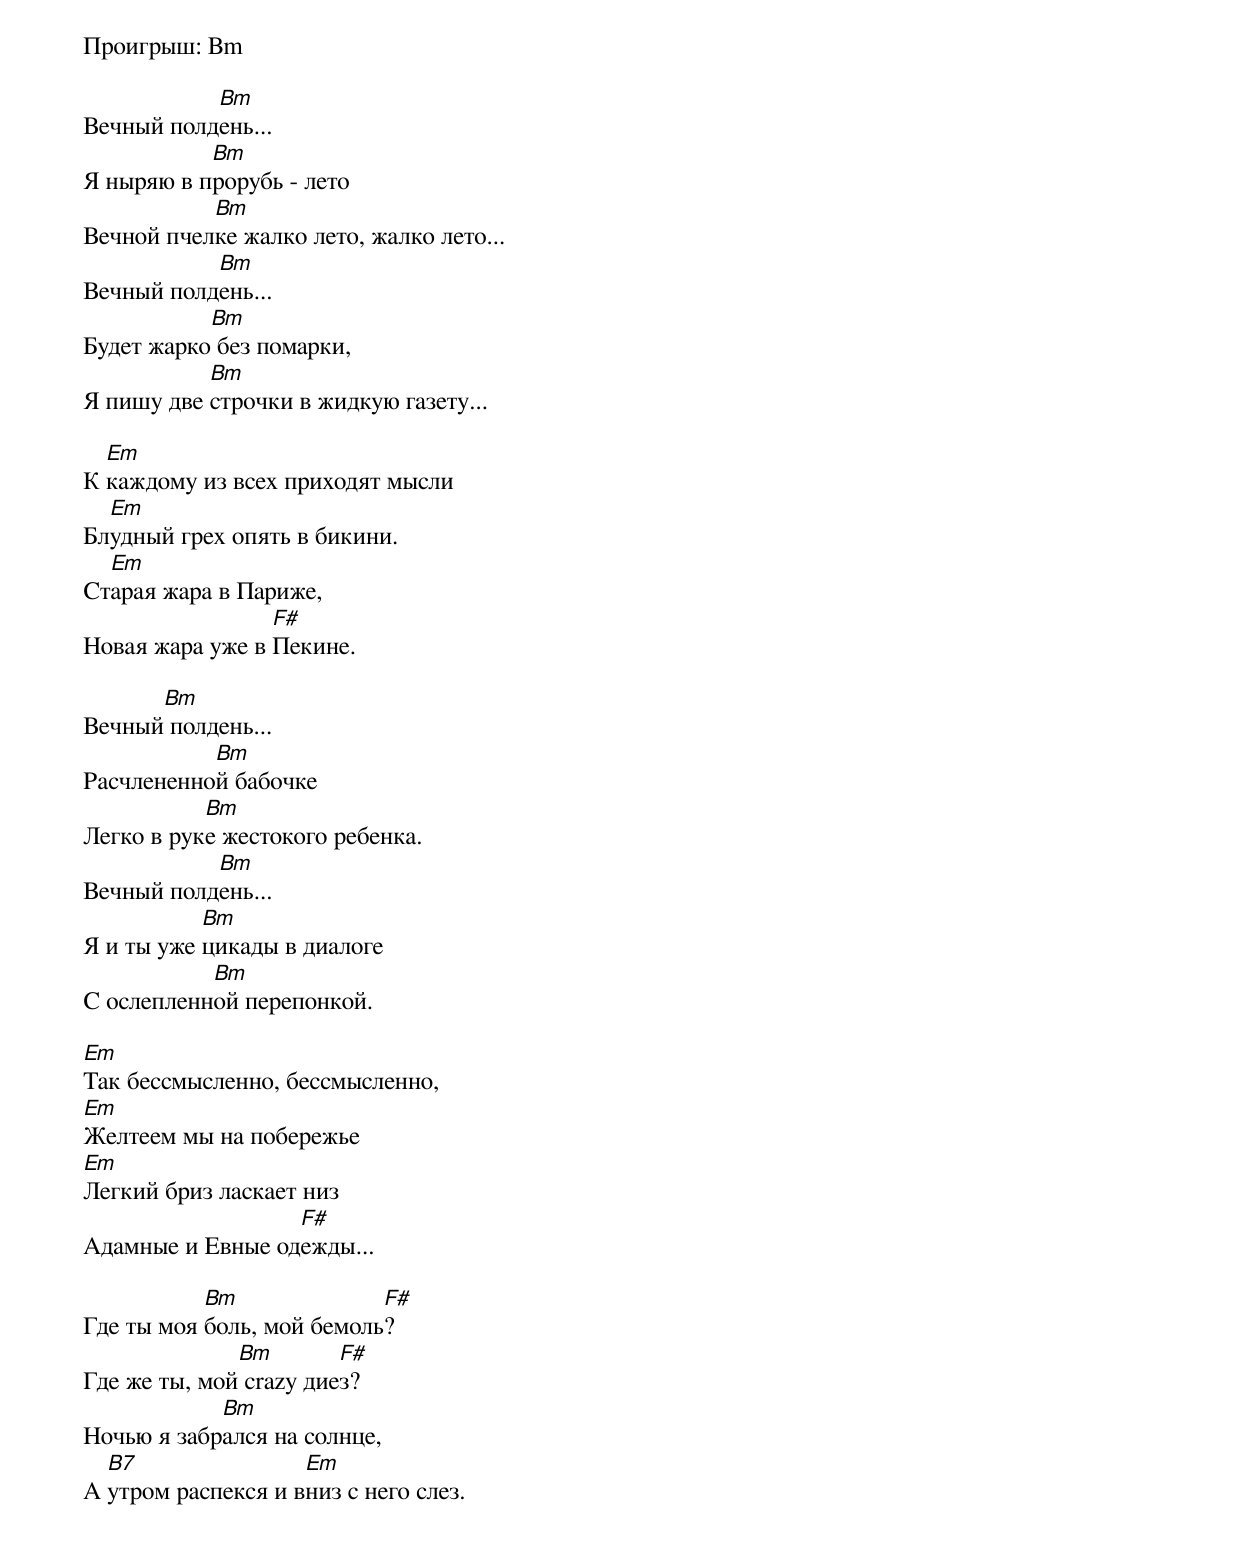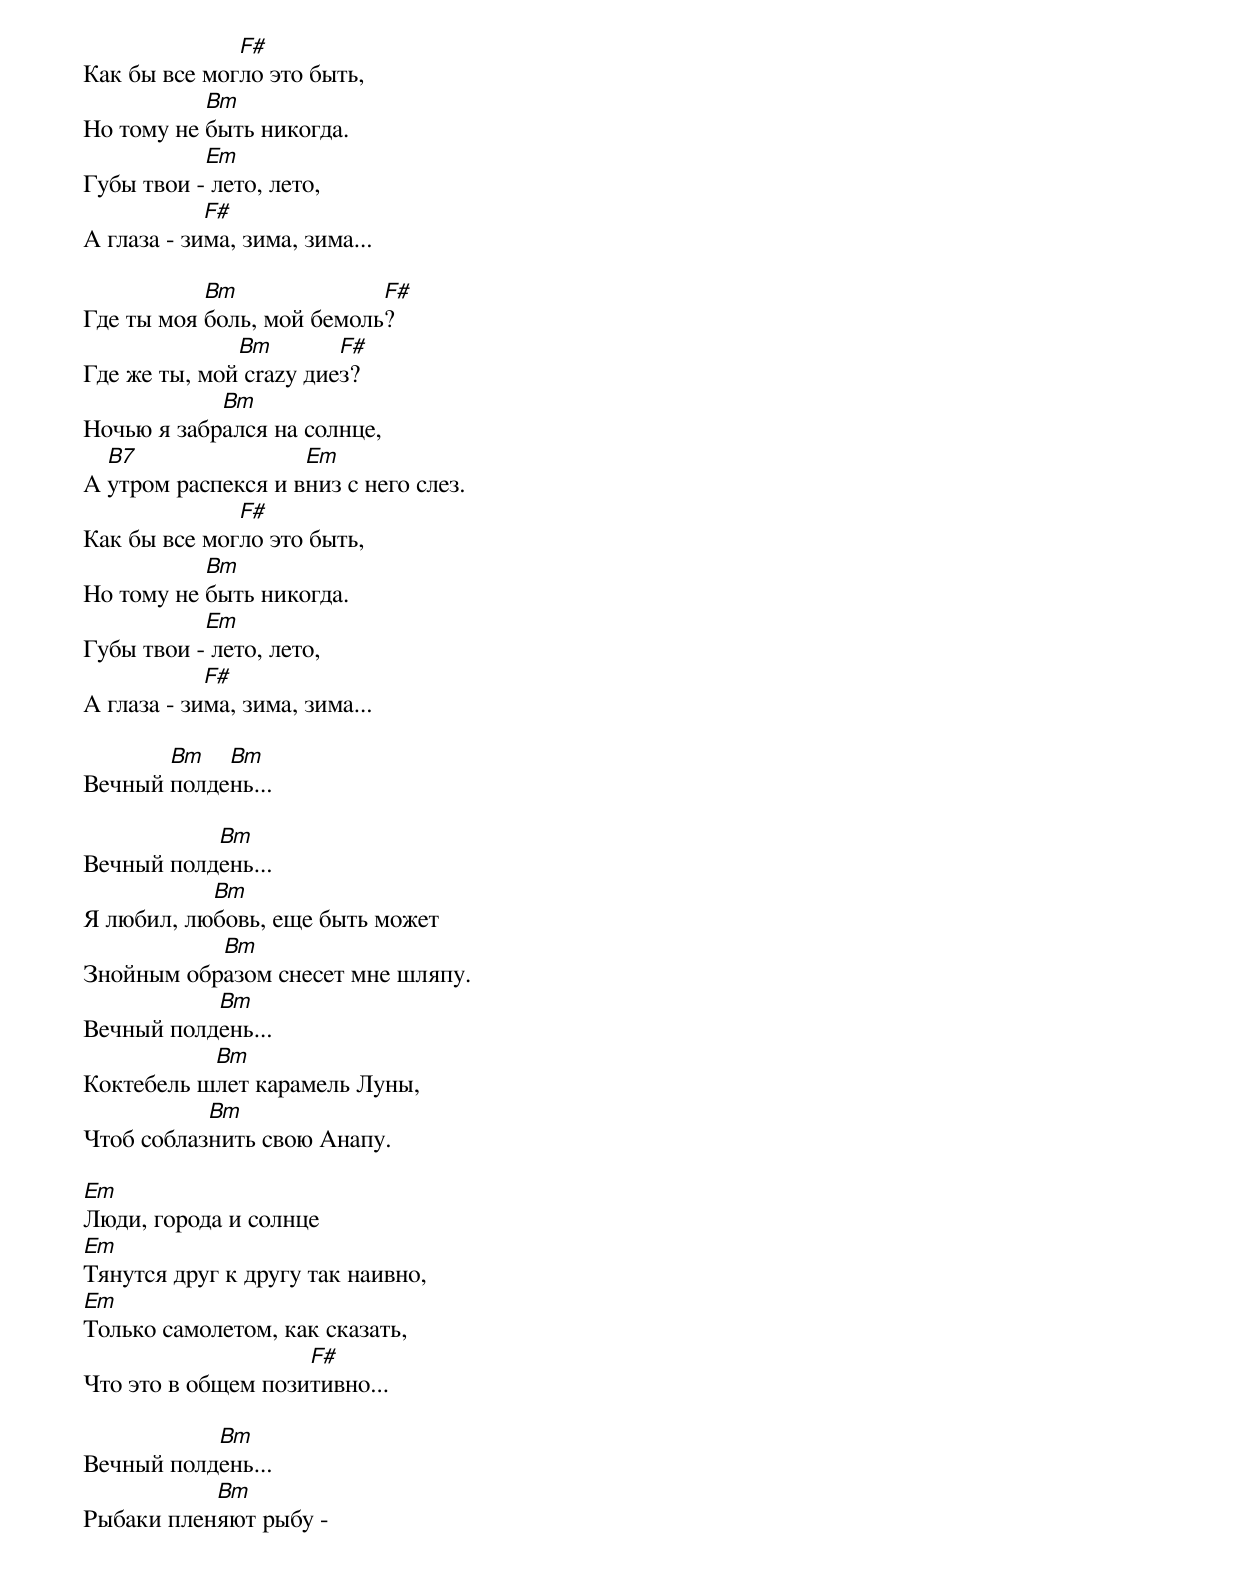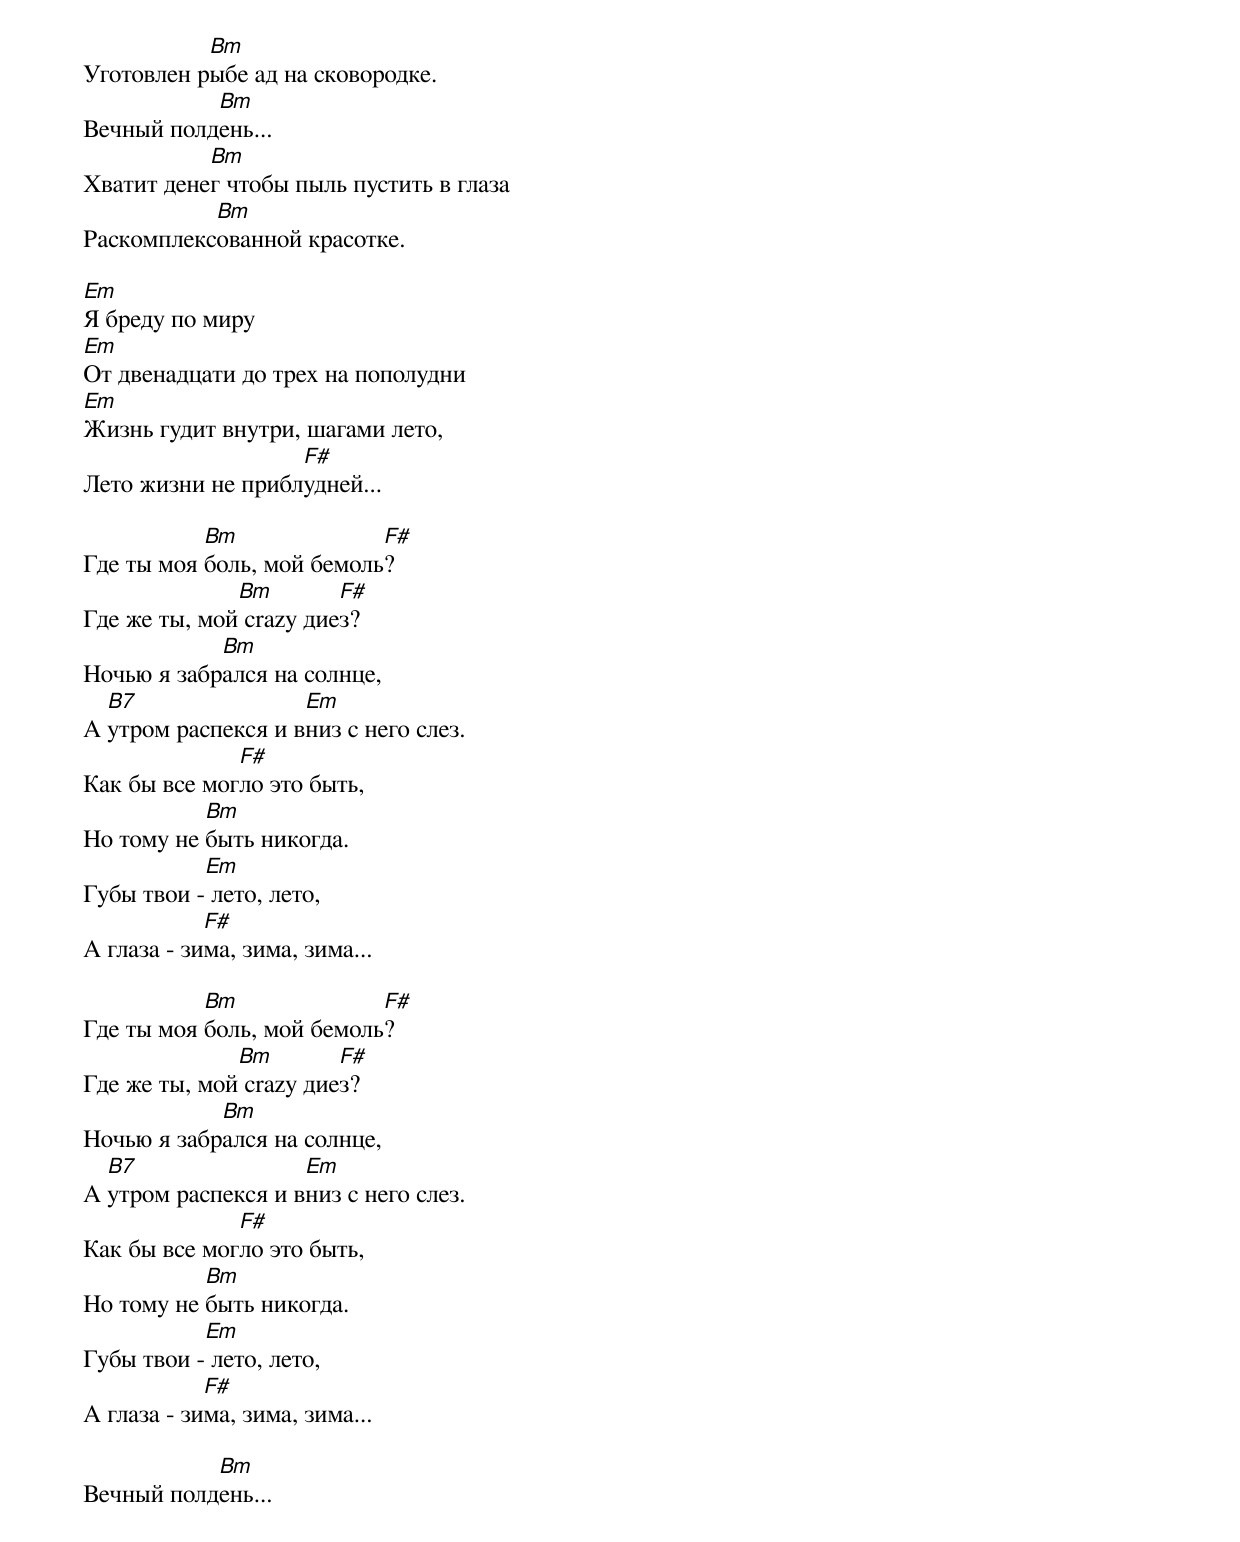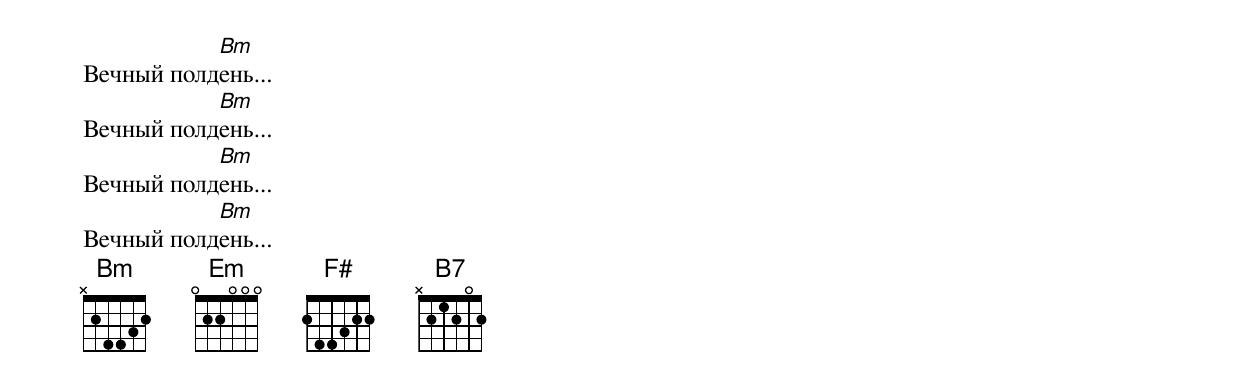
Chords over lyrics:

Проигрыш: Bm

           Bm
Вечный полдень...
           Bm
Я ныряю в прорубь - лето
           Bm
Вечной пчелке жалко лето, жалко лето...
           Bm
Вечный полдень...
           Bm
Будет жарко без помарки,
           Bm
Я пишу две строчки в жидкую газету...

  Em
К каждому из всех приходят мысли
  Em
Блудный грех опять в бикини.
  Em
Старая жара в Париже,
                 F#
Новая жара уже в Пекине.

      Bm
Вечный полдень...
           Bm
Расчлененной бабочке
           Bm
Легко в руке жестокого ребенка.
           Bm
Вечный полдень...
           Bm
Я и ты уже цикады в диалоге
           Bm
С ослепленной перепонкой.

Em
Так бессмысленно, бессмысленно,
Em
Желтеем мы на побережье
Em
Легкий бриз ласкает низ
                  F#
Адамные и Евные одежды...

           Bm              F#
Где ты моя боль, мой бемоль?
              Bm        F#
Где же ты, мой crazy диез?
            Bm
Ночью я забрался на солнце,
  B7                Em
А утром распекся и вниз с него слез.
              F#
Как бы все могло это быть,
           Bm
Но тому не быть никогда.
           Em
Губы твои - лето, лето,
            F#
А глаза - зима, зима, зима...

           Bm              F#
Где ты моя боль, мой бемоль?
              Bm        F#
Где же ты, мой crazy диез?
            Bm
Ночью я забрался на солнце,
  B7                Em
А утром распекся и вниз с него слез.
              F#
Как бы все могло это быть,
           Bm
Но тому не быть никогда.
           Em
Губы твои - лето, лето,
            F#
А глаза - зима, зима, зима...

       Bm   Bm
Вечный полдень...

           Bm
Вечный полдень...
           Bm
Я любил, любовь, еще быть может
           Bm
Знойным образом снесет мне шляпу.
           Bm
Вечный полдень...
           Bm
Коктебель шлет карамель Луны,
           Bm
Чтоб соблазнить свою Анапу.

Em
Люди, города и солнце
Em
Тянутся друг к другу так наивно,
Em
Только самолетом, как сказать,
                    F#
Что это в общем позитивно...

           Bm
Вечный полдень...
           Bm
Рыбаки пленяют рыбу -
           Bm
Уготовлен рыбе ад на сковородке.
           Bm
Вечный полдень...
           Bm
Хватит денег чтобы пыль пустить в глаза
           Bm
Раскомплексованной красотке.

Em
Я бреду по миру
Em
От двенадцати до трех на пополудни
Em
Жизнь гудит внутри, шагами лето,
                   F#
Лето жизни не приблудней...

           Bm              F#
Где ты моя боль, мой бемоль?
              Bm        F#
Где же ты, мой crazy диез?
            Bm
Ночью я забрался на солнце,
  B7                Em
А утром распекся и вниз с него слез.
              F#
Как бы все могло это быть,
           Bm
Но тому не быть никогда.
           Em
Губы твои - лето, лето,
            F#
А глаза - зима, зима, зима...

           Bm              F#
Где ты моя боль, мой бемоль?
              Bm        F#
Где же ты, мой crazy диез?
            Bm
Ночью я забрался на солнце,
  B7                Em
А утром распекся и вниз с него слез.
              F#
Как бы все могло это быть,
           Bm
Но тому не быть никогда.
           Em
Губы твои - лето, лето,
            F#
А глаза - зима, зима, зима...

           Bm
Вечный полдень...
           Bm
Вечный полдень...
           Bm
Вечный полдень...
           Bm
Вечный полдень...
           Bm
Вечный полдень...
